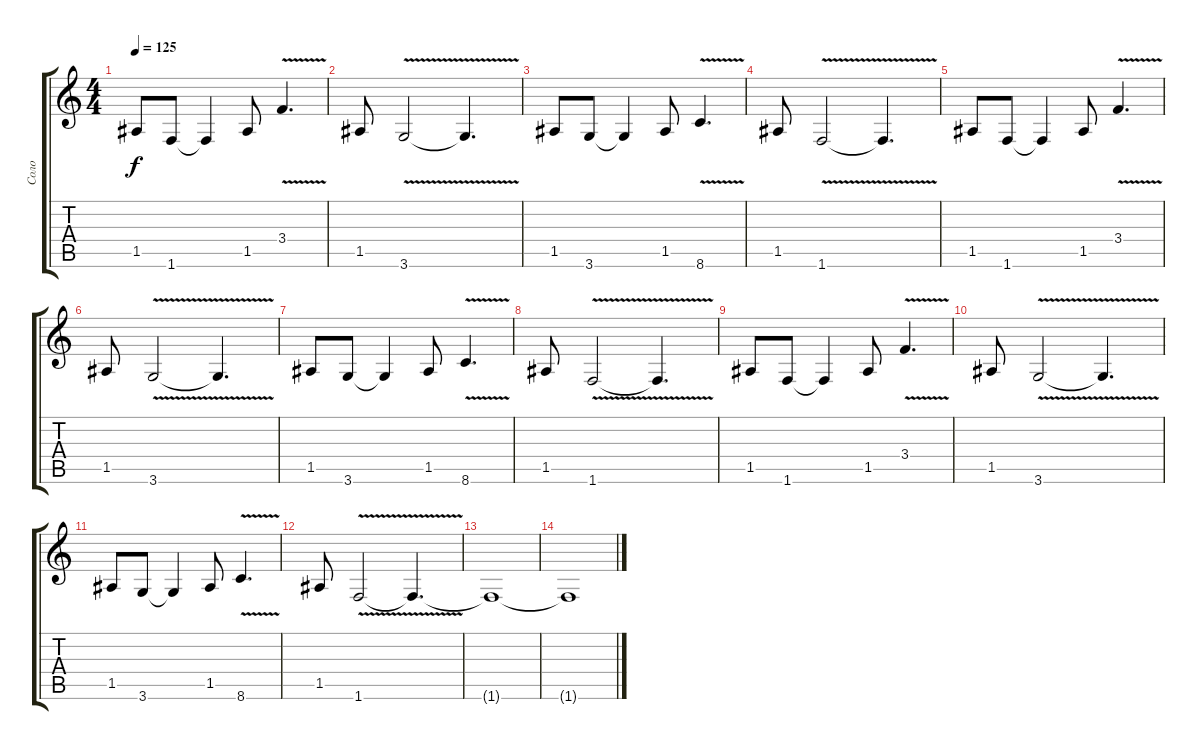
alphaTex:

\track ("Cоло" "Cоло") {instrument overdrivenguitar}
\staff {score tabs}
\tuning (E4 B3 G3 D3 A2 E2) {hide}
\ts (4 4)
\tempo 125
\clef g2
\ks c
1.5.8{dy f} 1.6.8 1.6{t}.4 1.5.8 3.4{v}.4{d} |
1.5.8 3.6{v}.2 3.6{t}.4{d} |
1.5.8 3.6.8 3.6{t}.4 1.5.8 8.6{v}.4{d} |
1.5.8 1.6{v}.2 1.6{t}.4{d} |
1.5.8 1.6.8 1.6{t}.4 1.5.8 3.4{v}.4{d} |
1.5.8 3.6{v}.2 3.6{t}.4{d} |
1.5.8 3.6.8 3.6{t}.4 1.5.8 8.6{v}.4{d} |
1.5.8 1.6{v}.2 1.6{t}.4{d} |
1.5.8 1.6.8 1.6{t}.4 1.5.8 3.4{v}.4{d} |
1.5.8 3.6{v}.2 3.6{t}.4{d} |
1.5.8 3.6.8 3.6{t}.4 1.5.8 8.6{v}.4{d} |
1.5.8 1.6{v}.2 1.6{t}.4{d} |
1.6{t}.1 |
1.6{t}.1
